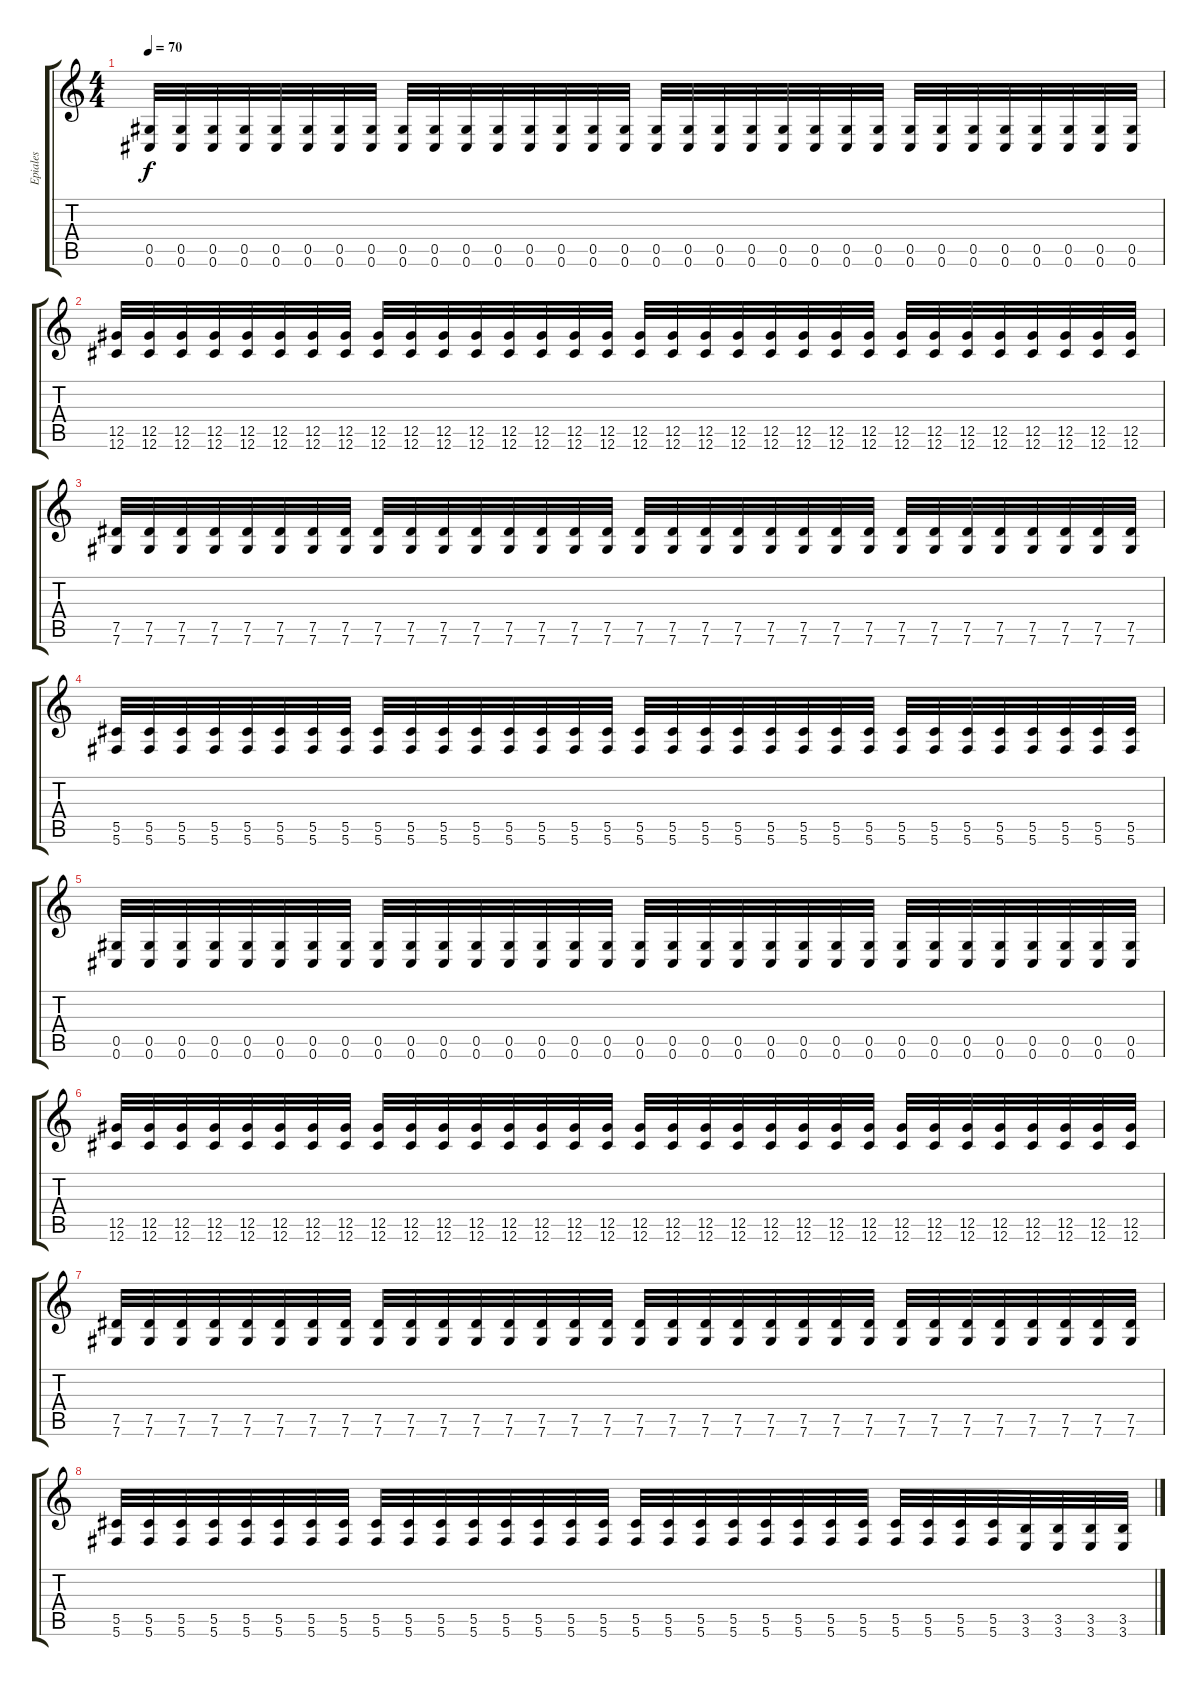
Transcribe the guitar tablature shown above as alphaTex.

\track ("Epiales" "Epiales") {instrument distortionguitar}
\staff {score tabs}
\tuning (Eb4 Bb3 Gb3 Db3 Ab2 Db2) {hide}
\ts (4 4)
\tempo 70
\clef g2
\ks c
(0.5 0.6).32{dy f} (0.5 0.6).32 (0.5 0.6).32 (0.5 0.6).32 (0.5 0.6).32 (0.5 0.6).32 (0.5 0.6).32 (0.5 0.6).32 (0.5 0.6).32 (0.5 0.6).32 (0.5 0.6).32 (0.5 0.6).32 (0.5 0.6).32 (0.5 0.6).32 (0.5 0.6).32 (0.5 0.6).32 (0.5 0.6).32 (0.5 0.6).32 (0.5 0.6).32 (0.5 0.6).32 (0.5 0.6).32 (0.5 0.6).32 (0.5 0.6).32 (0.5 0.6).32 (0.5 0.6).32 (0.5 0.6).32 (0.5 0.6).32 (0.5 0.6).32 (0.5 0.6).32 (0.5 0.6).32 (0.5 0.6).32 (0.5 0.6).32 |
(12.5 12.6).32 (12.5 12.6).32 (12.5 12.6).32 (12.5 12.6).32 (12.5 12.6).32 (12.5 12.6).32 (12.5 12.6).32 (12.5 12.6).32 (12.5 12.6).32 (12.5 12.6).32 (12.5 12.6).32 (12.5 12.6).32 (12.5 12.6).32 (12.5 12.6).32 (12.5 12.6).32 (12.5 12.6).32 (12.5 12.6).32 (12.5 12.6).32 (12.5 12.6).32 (12.5 12.6).32 (12.5 12.6).32 (12.5 12.6).32 (12.5 12.6).32 (12.5 12.6).32 (12.5 12.6).32 (12.5 12.6).32 (12.5 12.6).32 (12.5 12.6).32 (12.5 12.6).32 (12.5 12.6).32 (12.5 12.6).32 (12.5 12.6).32 |
(7.5 7.6).32 (7.5 7.6).32 (7.5 7.6).32 (7.5 7.6).32 (7.5 7.6).32 (7.5 7.6).32 (7.5 7.6).32 (7.5 7.6).32 (7.5 7.6).32 (7.5 7.6).32 (7.5 7.6).32 (7.5 7.6).32 (7.5 7.6).32 (7.5 7.6).32 (7.5 7.6).32 (7.5 7.6).32 (7.5 7.6).32 (7.5 7.6).32 (7.5 7.6).32 (7.5 7.6).32 (7.5 7.6).32 (7.5 7.6).32 (7.5 7.6).32 (7.5 7.6).32 (7.5 7.6).32 (7.5 7.6).32 (7.5 7.6).32 (7.5 7.6).32 (7.5 7.6).32 (7.5 7.6).32 (7.5 7.6).32 (7.5 7.6).32 |
(5.5 5.6).32 (5.5 5.6).32 (5.5 5.6).32 (5.5 5.6).32 (5.5 5.6).32 (5.5 5.6).32 (5.5 5.6).32 (5.5 5.6).32 (5.5 5.6).32 (5.5 5.6).32 (5.5 5.6).32 (5.5 5.6).32 (5.5 5.6).32 (5.5 5.6).32 (5.5 5.6).32 (5.5 5.6).32 (5.5 5.6).32 (5.5 5.6).32 (5.5 5.6).32 (5.5 5.6).32 (5.5 5.6).32 (5.5 5.6).32 (5.5 5.6).32 (5.5 5.6).32 (5.5 5.6).32 (5.5 5.6).32 (5.5 5.6).32 (5.5 5.6).32 (5.5 5.6).32 (5.5 5.6).32 (5.5 5.6).32 (5.5 5.6).32 |
(0.5 0.6).32 (0.5 0.6).32 (0.5 0.6).32 (0.5 0.6).32 (0.5 0.6).32 (0.5 0.6).32 (0.5 0.6).32 (0.5 0.6).32 (0.5 0.6).32 (0.5 0.6).32 (0.5 0.6).32 (0.5 0.6).32 (0.5 0.6).32 (0.5 0.6).32 (0.5 0.6).32 (0.5 0.6).32 (0.5 0.6).32 (0.5 0.6).32 (0.5 0.6).32 (0.5 0.6).32 (0.5 0.6).32 (0.5 0.6).32 (0.5 0.6).32 (0.5 0.6).32 (0.5 0.6).32 (0.5 0.6).32 (0.5 0.6).32 (0.5 0.6).32 (0.5 0.6).32 (0.5 0.6).32 (0.5 0.6).32 (0.5 0.6).32 |
(12.5 12.6).32 (12.5 12.6).32 (12.5 12.6).32 (12.5 12.6).32 (12.5 12.6).32 (12.5 12.6).32 (12.5 12.6).32 (12.5 12.6).32 (12.5 12.6).32 (12.5 12.6).32 (12.5 12.6).32 (12.5 12.6).32 (12.5 12.6).32 (12.5 12.6).32 (12.5 12.6).32 (12.5 12.6).32 (12.5 12.6).32 (12.5 12.6).32 (12.5 12.6).32 (12.5 12.6).32 (12.5 12.6).32 (12.5 12.6).32 (12.5 12.6).32 (12.5 12.6).32 (12.5 12.6).32 (12.5 12.6).32 (12.5 12.6).32 (12.5 12.6).32 (12.5 12.6).32 (12.5 12.6).32 (12.5 12.6).32 (12.5 12.6).32 |
(7.5 7.6).32 (7.5 7.6).32 (7.5 7.6).32 (7.5 7.6).32 (7.5 7.6).32 (7.5 7.6).32 (7.5 7.6).32 (7.5 7.6).32 (7.5 7.6).32 (7.5 7.6).32 (7.5 7.6).32 (7.5 7.6).32 (7.5 7.6).32 (7.5 7.6).32 (7.5 7.6).32 (7.5 7.6).32 (7.5 7.6).32 (7.5 7.6).32 (7.5 7.6).32 (7.5 7.6).32 (7.5 7.6).32 (7.5 7.6).32 (7.5 7.6).32 (7.5 7.6).32 (7.5 7.6).32 (7.5 7.6).32 (7.5 7.6).32 (7.5 7.6).32 (7.5 7.6).32 (7.5 7.6).32 (7.5 7.6).32 (7.5 7.6).32 |
(5.5 5.6).32 (5.5 5.6).32 (5.5 5.6).32 (5.5 5.6).32 (5.5 5.6).32 (5.5 5.6).32 (5.5 5.6).32 (5.5 5.6).32 (5.5 5.6).32 (5.5 5.6).32 (5.5 5.6).32 (5.5 5.6).32 (5.5 5.6).32 (5.5 5.6).32 (5.5 5.6).32 (5.5 5.6).32 (5.5 5.6).32 (5.5 5.6).32 (5.5 5.6).32 (5.5 5.6).32 (5.5 5.6).32 (5.5 5.6).32 (5.5 5.6).32 (5.5 5.6).32 (5.5 5.6).32 (5.5 5.6).32 (5.5 5.6).32 (5.5 5.6).32 (3.5 3.6).32 (3.5 3.6).32 (3.5 3.6).32 (3.5 3.6).32
